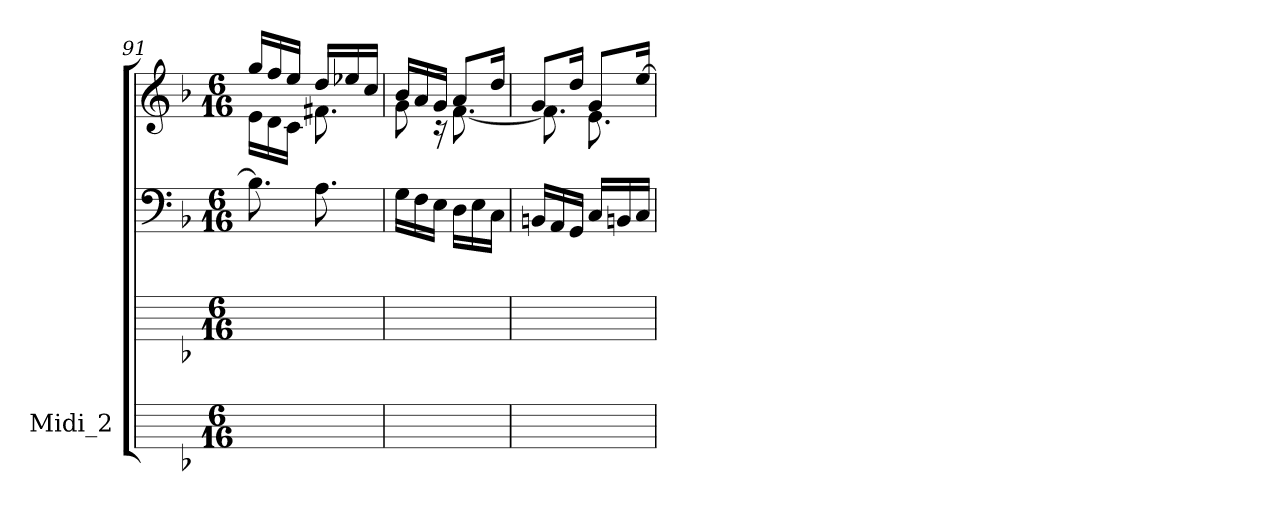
**kern	**kern	**kern	**kern
*part1	*part1	*part1	*part1
*staff4	*staff3	*staff2	*staff1
*I"Midi_2	*	*	*
*	*	*clefF4	*clefG2
*k[b-]	*k[b-]	*k[b-]	*k[b-]
*F:	*F:	*F:	*F:
*M6/16	*M6/16	*M6/16	*M6/16
=91	=91	=91	=91
*	*	*	*^
4.ryy	4.ryy	8.B-]	16ggLL	16e\LL
.	.	.	16ff	16d\
.	.	.	16eeJJ	16c\JJ
.	.	8.A	16ddLL	8.f#X\
.	.	.	16ee-X	.
.	.	.	16ccJJ	.
=92	=92	=92	=92	=92
4.ryy	4.ryy	16GLL	16b-LL	8g\
.	.	16F	16a	.
.	.	16EJJ	16gJJ	16r
.	.	16DLL	8a/L	[8.f\
.	.	16E	.	.
.	.	16CJJ	16dd/J	.
!!LO:LB:g=z	!!
=93	=93	=93	=93	=93
*	*	*^	*	*
4.ryy	4.ryy	16BBnLL	4.ryy	8g/L	8.f\]
.	.	16AA	.	.	.
.	.	16GGJJ	.	16dd/J	.
.	.	16CLL	.	8gL	8.e\
.	.	16BBn	.	.	.
.	.	16CJJ	.	[16eeJ	.
*	*	*v	*v	*	*
*	*	*	*v	*v
=	=	=	=
*-	*-	*-	*-
